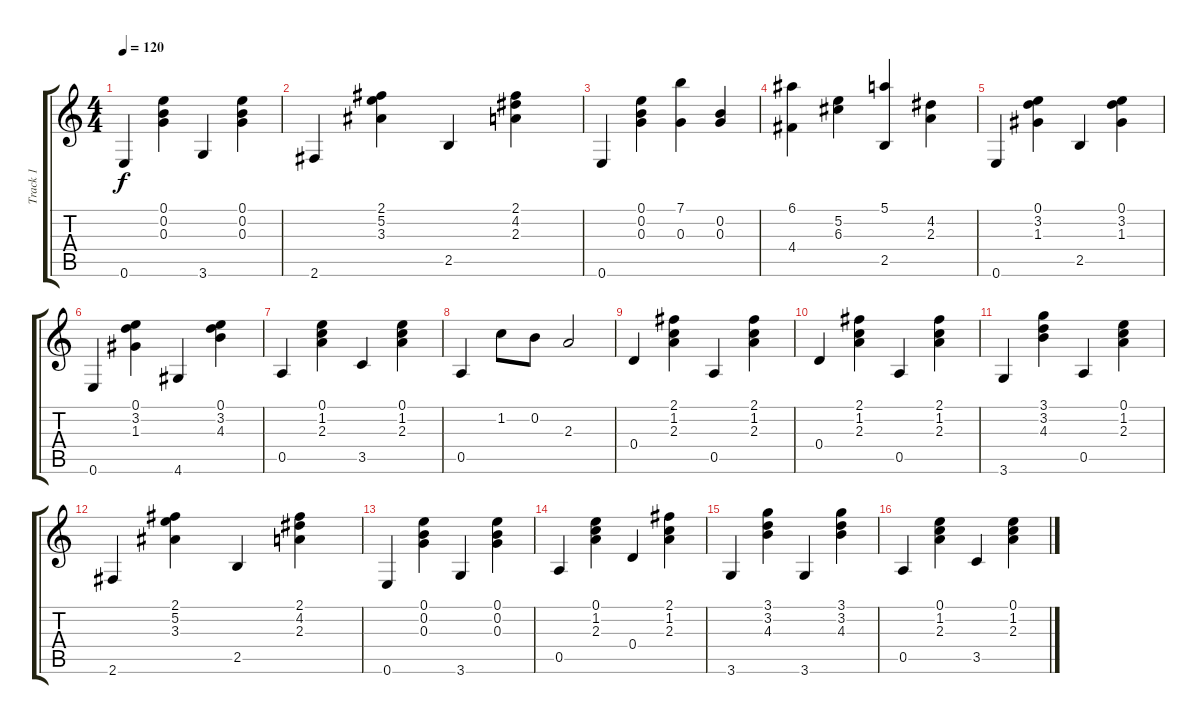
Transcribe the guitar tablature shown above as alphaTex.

\track ("Track 1" "Track 1") {instrument acousticguitarnylon}
\staff {score tabs}
\tuning (E4 B3 G3 D3 A2 E2) {hide}
\ts (4 4)
\tempo 120
\clef g2
\ks c
0.6.4{dy f} (0.1 0.2 0.3).4 3.6.4 (0.1 0.2 0.3).4 |
2.6.4 (2.1 5.2 3.3).4 2.5.4 (2.1 4.2 2.3).4 |
0.6.4 (0.1 0.2 0.3).4 (7.1 0.3).4 (0.2 0.3).4 |
(6.1 4.4).4 (5.2 6.3).4 (5.1 2.5).4 (4.2 2.3).4 |
0.6.4 (0.1 3.2 1.3).4 2.5.4 (0.1 3.2 1.3).4 |
0.6.4 (0.1 3.2 1.3).4 4.6.4 (0.1 3.2 4.3).4 |
0.5.4 (0.1 1.2 2.3).4 3.5.4 (0.1 1.2 2.3).4 |
0.5.4 1.2.8 0.2.8 2.3.2 |
0.4.4 (2.1 1.2 2.3).4 0.5.4 (2.1 1.2 2.3).4 |
0.4.4 (2.1 1.2 2.3).4 0.5.4 (2.1 1.2 2.3).4 |
3.6.4 (3.1 3.2 4.3).4 0.5.4 (0.1 1.2 2.3).4 |
2.6.4 (2.1 5.2 3.3).4 2.5.4 (2.1 4.2 2.3).4 |
0.6.4 (0.1 0.2 0.3).4 3.6.4 (0.1 0.2 0.3).4 |
0.5.4 (0.1 1.2 2.3).4 0.4.4 (2.1 1.2 2.3).4 |
3.6.4 (3.1 3.2 4.3).4 3.6.4 (3.1 3.2 4.3).4 |
0.5.4 (0.1 1.2 2.3).4 3.5.4 (0.1 1.2 2.3).4
